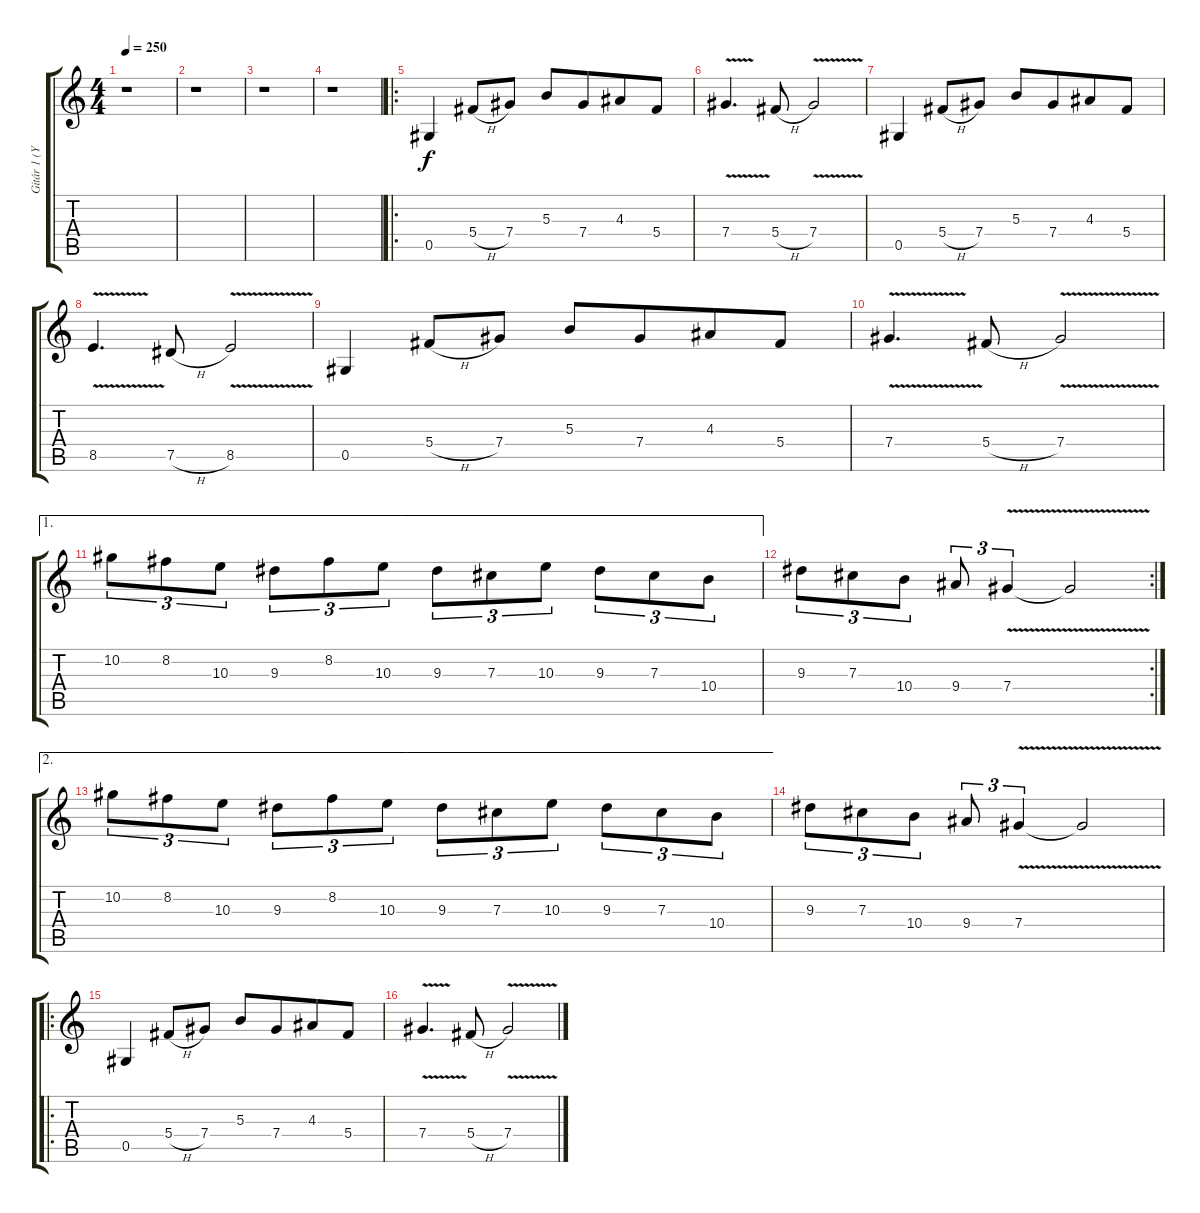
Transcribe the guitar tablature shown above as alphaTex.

\track ("Gitár 1 (Yngwie Malmsteen)" "Gitár 1 (Y") {instrument distortionguitar}
\staff {score tabs}
\tuning (Eb4 Bb3 Gb3 Db3 Ab2 Eb2) {hide}
\ts (4 4)
\tempo 250
\clef g2
\ks c
r.1{dy f instrument distortionguitar} |
r.1 |
r.1 |
r.1 |
\ro
0.5.4 5.4{h}.8 7.4.8 5.3.8 7.4.8{beam merge} 4.3.8 5.4.8 |
7.4{v}.4{d} 5.4{h}.8 7.4{v}.2 |
0.5.4 5.4{h}.8 7.4.8 5.3.8 7.4.8{beam merge} 4.3.8 5.4.8 |
8.5{v}.4{d} 7.5{h}.8 8.5{v}.2 |
0.5.4 5.4{h}.8 7.4.8 5.3.8 7.4.8{beam merge} 4.3.8 5.4.8 |
7.4{v}.4{d} 5.4{h}.8 7.4{v}.2 |
\ae 1
10.2.8{tu (3 2)} 8.2.8{tu (3 2)} 10.3.8{tu (3 2)} 9.3.8{tu (3 2)} 8.2.8{tu (3 2)} 10.3.8{tu (3 2)} 9.3.8{tu (3 2)} 7.3.8{tu (3 2)} 10.3.8{tu (3 2)} 9.3.8{tu (3 2)} 7.3.8{tu (3 2)} 10.4.8{tu (3 2)} |
\rc 2
9.3.8{tu (3 2)} 7.3.8{tu (3 2)} 10.4.8{tu (3 2)} 9.4.8{tu (3 2)} 7.4{v}.4{tu (3 2)} 7.4{t}.2 |
\ae 2
10.2.8{tu (3 2)} 8.2.8{tu (3 2)} 10.3.8{tu (3 2)} 9.3.8{tu (3 2)} 8.2.8{tu (3 2)} 10.3.8{tu (3 2)} 9.3.8{tu (3 2)} 7.3.8{tu (3 2)} 10.3.8{tu (3 2)} 9.3.8{tu (3 2)} 7.3.8{tu (3 2)} 10.4.8{tu (3 2)} |
9.3.8{tu (3 2)} 7.3.8{tu (3 2)} 10.4.8{tu (3 2)} 9.4.8{tu (3 2)} 7.4{v}.4{tu (3 2)} 7.4{t}.2 |
\ro
0.5.4 5.4{h}.8 7.4.8 5.3.8 7.4.8{beam merge} 4.3.8 5.4.8 |
7.4{v}.4{d} 5.4{h}.8 7.4{v}.2
